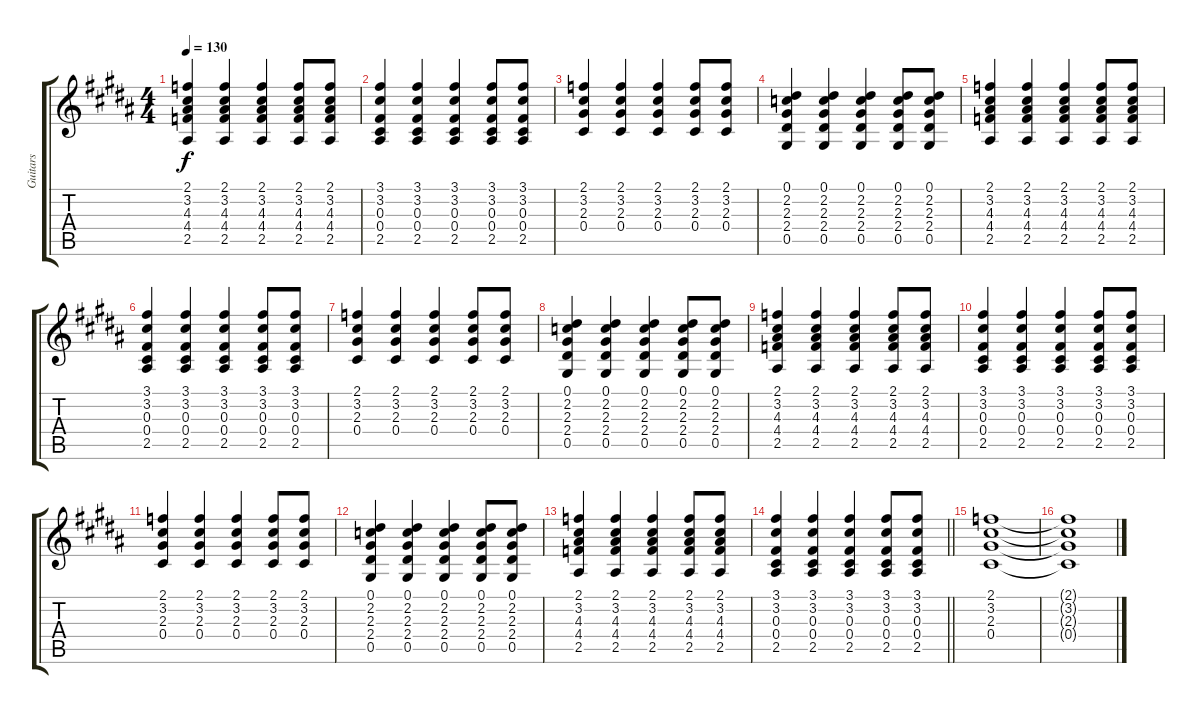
\track ("Guitars" "Guitars") {instrument acousticguitarsteel}
\staff {score tabs}
\tuning (Eb4 Bb3 Gb3 Db3 Ab2 Db3) {hide}
\ts (4 4)
\tempo 130
\clef g2
\ks b
(2.1 3.2 4.3 4.4 2.5).4{dy f} (2.1 3.2 4.3 4.4 2.5).4 (2.1 3.2 4.3 4.4 2.5).4 (2.1 3.2 4.3 4.4 2.5).8 (2.1 3.2 4.3 4.4 2.5).8 |
(3.1 3.2 0.3 0.4 2.5).4 (3.1 3.2 0.3 0.4 2.5).4 (3.1 3.2 0.3 0.4 2.5).4 (3.1 3.2 0.3 0.4 2.5).8 (3.1 3.2 0.3 0.4 2.5).8 |
(2.1 3.2 2.3 0.4).4 (2.1 3.2 2.3 0.4).4 (2.1 3.2 2.3 0.4).4 (2.1 3.2 2.3 0.4).8 (2.1 3.2 2.3 0.4).8 |
(0.1 2.2 2.3 2.4 0.5).4 (0.1 2.2 2.3 2.4 0.5).4 (0.1 2.2 2.3 2.4 0.5).4 (0.1 2.2 2.3 2.4 0.5).8 (0.1 2.2 2.3 2.4 0.5).8 |
(2.1 3.2 4.3 4.4 2.5).4 (2.1 3.2 4.3 4.4 2.5).4 (2.1 3.2 4.3 4.4 2.5).4 (2.1 3.2 4.3 4.4 2.5).8 (2.1 3.2 4.3 4.4 2.5).8 |
(3.1 3.2 0.3 0.4 2.5).4 (3.1 3.2 0.3 0.4 2.5).4 (3.1 3.2 0.3 0.4 2.5).4 (3.1 3.2 0.3 0.4 2.5).8 (3.1 3.2 0.3 0.4 2.5).8 |
(2.1 3.2 2.3 0.4).4 (2.1 3.2 2.3 0.4).4 (2.1 3.2 2.3 0.4).4 (2.1 3.2 2.3 0.4).8 (2.1 3.2 2.3 0.4).8 |
(0.1 2.2 2.3 2.4 0.5).4 (0.1 2.2 2.3 2.4 0.5).4 (0.1 2.2 2.3 2.4 0.5).4 (0.1 2.2 2.3 2.4 0.5).8 (0.1 2.2 2.3 2.4 0.5).8 |
(2.1 3.2 4.3 4.4 2.5).4 (2.1 3.2 4.3 4.4 2.5).4 (2.1 3.2 4.3 4.4 2.5).4 (2.1 3.2 4.3 4.4 2.5).8 (2.1 3.2 4.3 4.4 2.5).8 |
(3.1 3.2 0.3 0.4 2.5).4 (3.1 3.2 0.3 0.4 2.5).4 (3.1 3.2 0.3 0.4 2.5).4 (3.1 3.2 0.3 0.4 2.5).8 (3.1 3.2 0.3 0.4 2.5).8 |
(2.1 3.2 2.3 0.4).4 (2.1 3.2 2.3 0.4).4 (2.1 3.2 2.3 0.4).4 (2.1 3.2 2.3 0.4).8 (2.1 3.2 2.3 0.4).8 |
(0.1 2.2 2.3 2.4 0.5).4 (0.1 2.2 2.3 2.4 0.5).4 (0.1 2.2 2.3 2.4 0.5).4 (0.1 2.2 2.3 2.4 0.5).8 (0.1 2.2 2.3 2.4 0.5).8 |
(2.1 3.2 4.3 4.4 2.5).4 (2.1 3.2 4.3 4.4 2.5).4 (2.1 3.2 4.3 4.4 2.5).4 (2.1 3.2 4.3 4.4 2.5).8 (2.1 3.2 4.3 4.4 2.5).8 |
\barLineRight lightlight
(3.1 3.2 0.3 0.4 2.5).4 (3.1 3.2 0.3 0.4 2.5).4 (3.1 3.2 0.3 0.4 2.5).4 (3.1 3.2 0.3 0.4 2.5).8 (3.1 3.2 0.3 0.4 2.5).8 |
(2.1 3.2 2.3 0.4).1 |
(2.1{t} 3.2{t} 2.3{t} 0.4{t}).1
